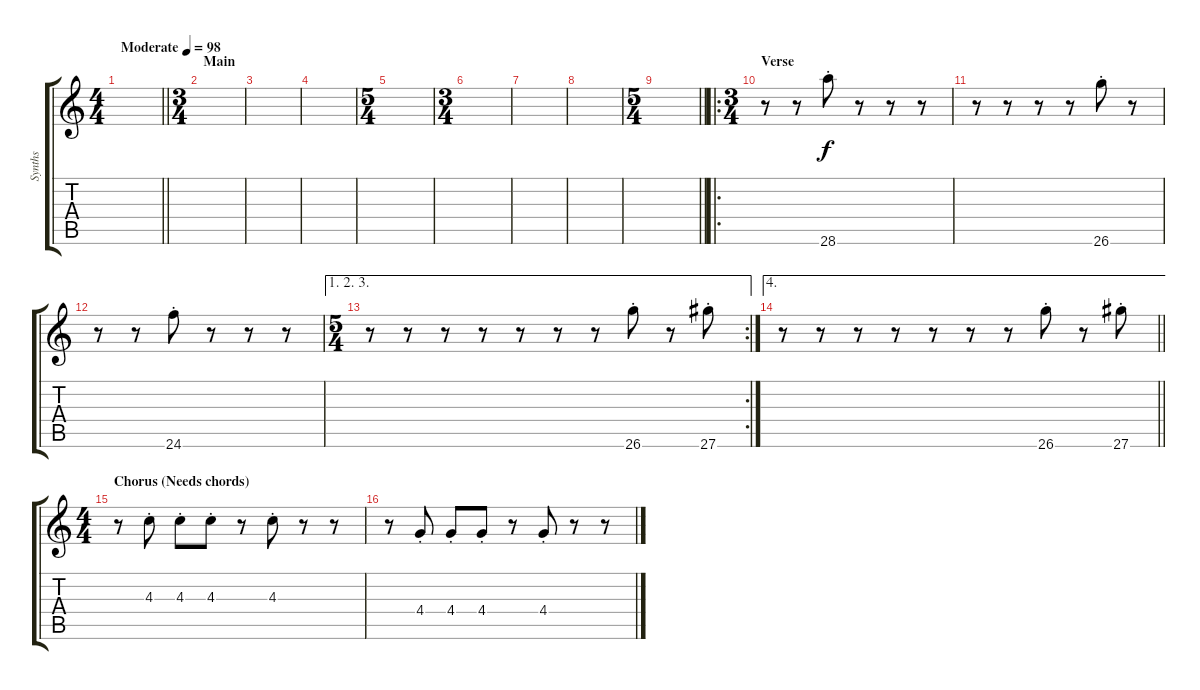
\track ("Synths" "Synths") {instrument tremolostrings}
\staff {score tabs}
\tuning (F5 C5 Ab4 Eb4 Bb3 F3) {hide}
\ts (4 4)
\tempo (98 "Moderate")
\clef g2
\barLineRight lightlight
\ks c
|
\ts (3 4)
\section ("" "Main")
|
|
|
\ts (5 4)
|
\ts (3 4)
|
|
|
\ts (5 4)
\barLineRight lightlight
|
\ro
\ts (3 4)
\section ("" "Verse")
r.8 r.8 28.6{st}.8 r.8 r.8 r.8 |
r.8 r.8 r.8 r.8 26.6{st}.8 r.8 |
r.8 r.8 24.6{st}.8 r.8 r.8 r.8 |
\ae (1 2 3)
\rc 2
\ts (5 4)
r.8 r.8 r.8 r.8 r.8 r.8 r.8 26.6{st}.8 r.8 27.6{st}.8 |
\ae 4
\barLineRight lightlight
r.8 r.8 r.8 r.8 r.8 r.8 r.8 26.6{st}.8 r.8 27.6{st}.8 |
\ts (4 4)
\section ("" "Chorus (Needs chords)")
r.8 4.3{st}.8 4.3{st}.8 4.3{st}.8 r.8 4.3{st}.8 r.8 r.8 |
r.8 4.4{st}.8 4.4{st}.8 4.4{st}.8 r.8 4.4{st}.8 r.8 r.8
